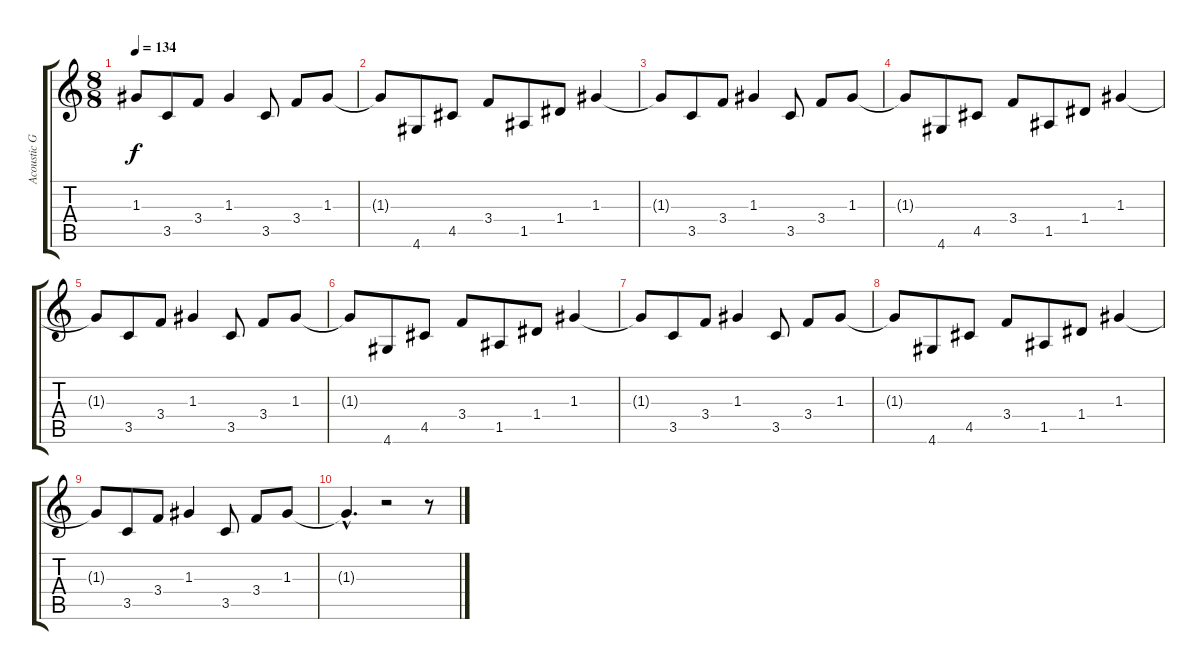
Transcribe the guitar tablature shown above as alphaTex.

\track ("Acoustic Guitar" "Acoustic G") {instrument acousticguitarsteel}
\staff {score tabs}
\tuning (E4 B3 G3 D3 A2 E2) {hide}
\ts (8 8)
\tempo 134
\clef g2
\ks c
1.3{t}.8{dy f} 3.5.8 3.4.8 1.3.4 3.5.8 3.4.8 1.3.8 |
1.3{t}.8 4.6.8 4.5.8 3.4.8 1.5.8 1.4.8 1.3.4 |
1.3{t}.8 3.5.8 3.4.8 1.3.4 3.5.8 3.4.8 1.3.8 |
1.3{t}.8 4.6.8 4.5.8 3.4.8 1.5.8 1.4.8 1.3.4 |
1.3{t}.8 3.5.8 3.4.8 1.3.4 3.5.8 3.4.8 1.3.8 |
1.3{t}.8 4.6.8 4.5.8 3.4.8 1.5.8 1.4.8 1.3.4 |
1.3{t}.8 3.5.8 3.4.8 1.3.4 3.5.8 3.4.8 1.3.8 |
1.3{t}.8 4.6.8 4.5.8 3.4.8 1.5.8 1.4.8 1.3.4 |
1.3{t}.8 3.5.8 3.4.8 1.3.4 3.5.8 3.4.8 1.3.8 |
1.3{hac t}.4{d} r.2 r.8
